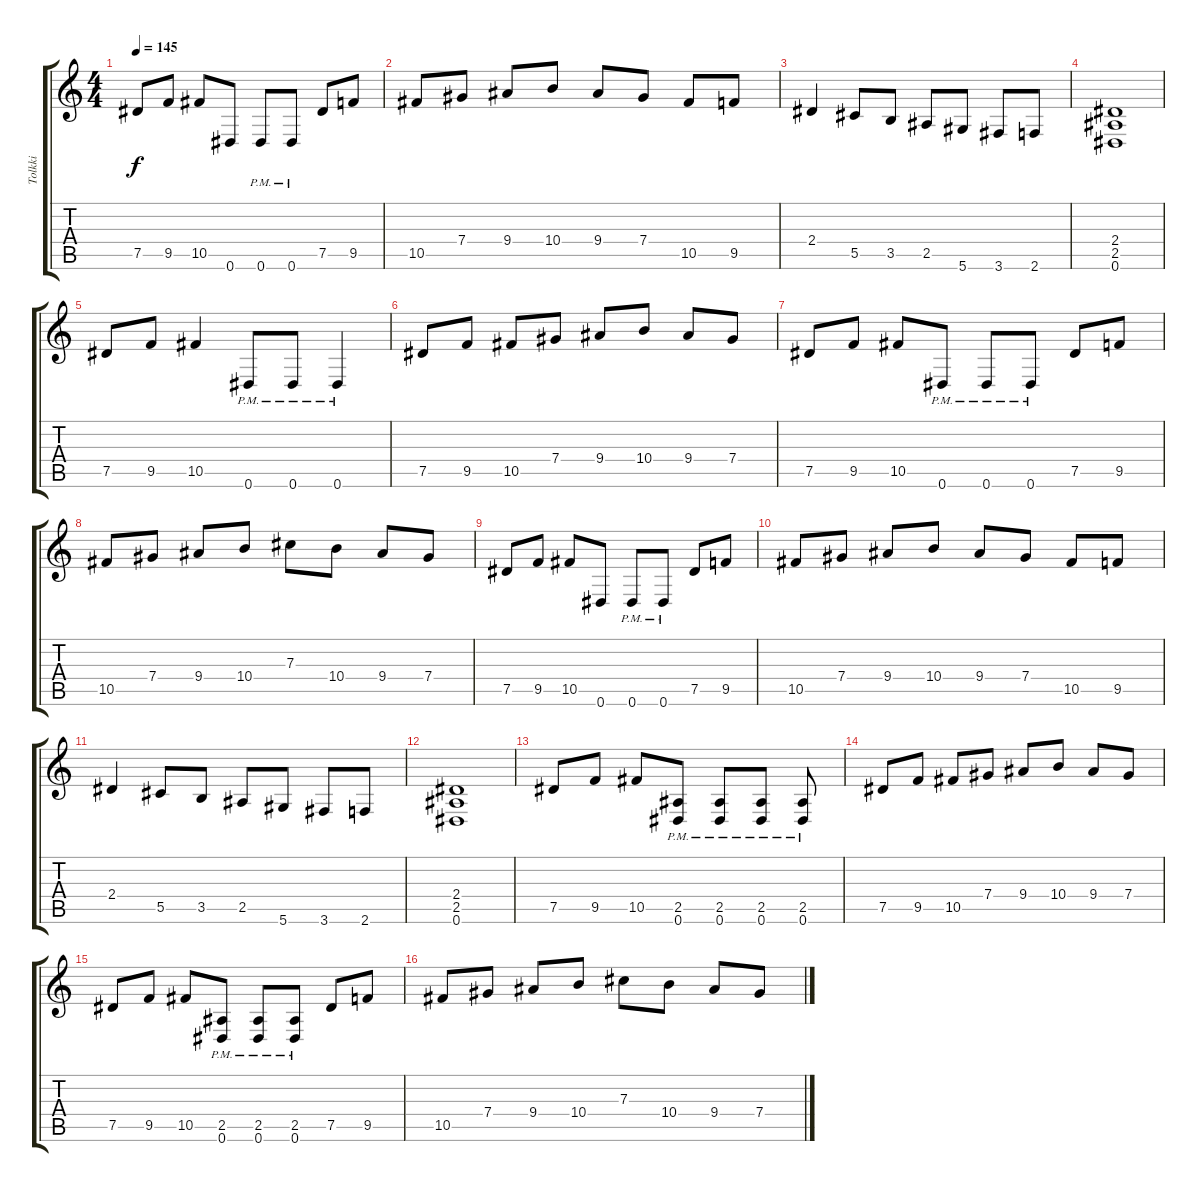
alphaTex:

\track ("Tolkki" "Tolkki") {instrument overdrivenguitar}
\staff {score tabs}
\tuning (Eb4 Bb3 Gb3 Db3 Ab2 Eb2) {hide}
\ts (4 4)
\tempo 145
\clef g2
\ks c
7.5.8{dy f} 9.5.8 10.5.8 0.6.8 0.6{pm}.8 0.6{pm}.8 7.5.8 9.5.8 |
10.5.8 7.4.8 9.4.8 10.4.8 9.4.8 7.4.8 10.5.8 9.5.8 |
2.4.4 5.5.8 3.5.8 2.5.8 5.6.8 3.6.8 2.6.8 |
(2.4 2.5 0.6).1 |
7.5.8 9.5.8 10.5.4 0.6{pm}.8 0.6{pm}.8 0.6{pm}.4 |
7.5.8 9.5.8 10.5.8 7.4.8 9.4.8 10.4.8 9.4.8 7.4.8 |
7.5.8 9.5.8 10.5.8 0.6{pm}.8 0.6{pm}.8 0.6{pm}.8 7.5.8 9.5.8 |
10.5.8 7.4.8 9.4.8 10.4.8 7.3.8 10.4.8 9.4.8 7.4.8 |
7.5.8 9.5.8 10.5.8 0.6.8 0.6{pm}.8 0.6{pm}.8 7.5.8 9.5.8 |
10.5.8 7.4.8 9.4.8 10.4.8 9.4.8 7.4.8 10.5.8 9.5.8 |
2.4.4 5.5.8 3.5.8 2.5.8 5.6.8 3.6.8 2.6.8 |
(2.4 2.5 0.6).1 |
7.5.8 9.5.8 10.5.8 (2.5{pm} 0.6{pm}).8 (2.5{pm} 0.6{pm}).8 (2.5{pm} 0.6{pm}).8 (2.5{pm} 0.6{pm}).8 |
7.5.8 9.5.8 10.5.8 7.4.8 9.4.8 10.4.8 9.4.8 7.4.8 |
7.5.8 9.5.8 10.5.8 (2.5{pm} 0.6{pm}).8 (2.5{pm} 0.6{pm}).8 (2.5{pm} 0.6{pm}).8 7.5.8 9.5.8 |
10.5.8 7.4.8 9.4.8 10.4.8 7.3.8 10.4.8 9.4.8 7.4.8
